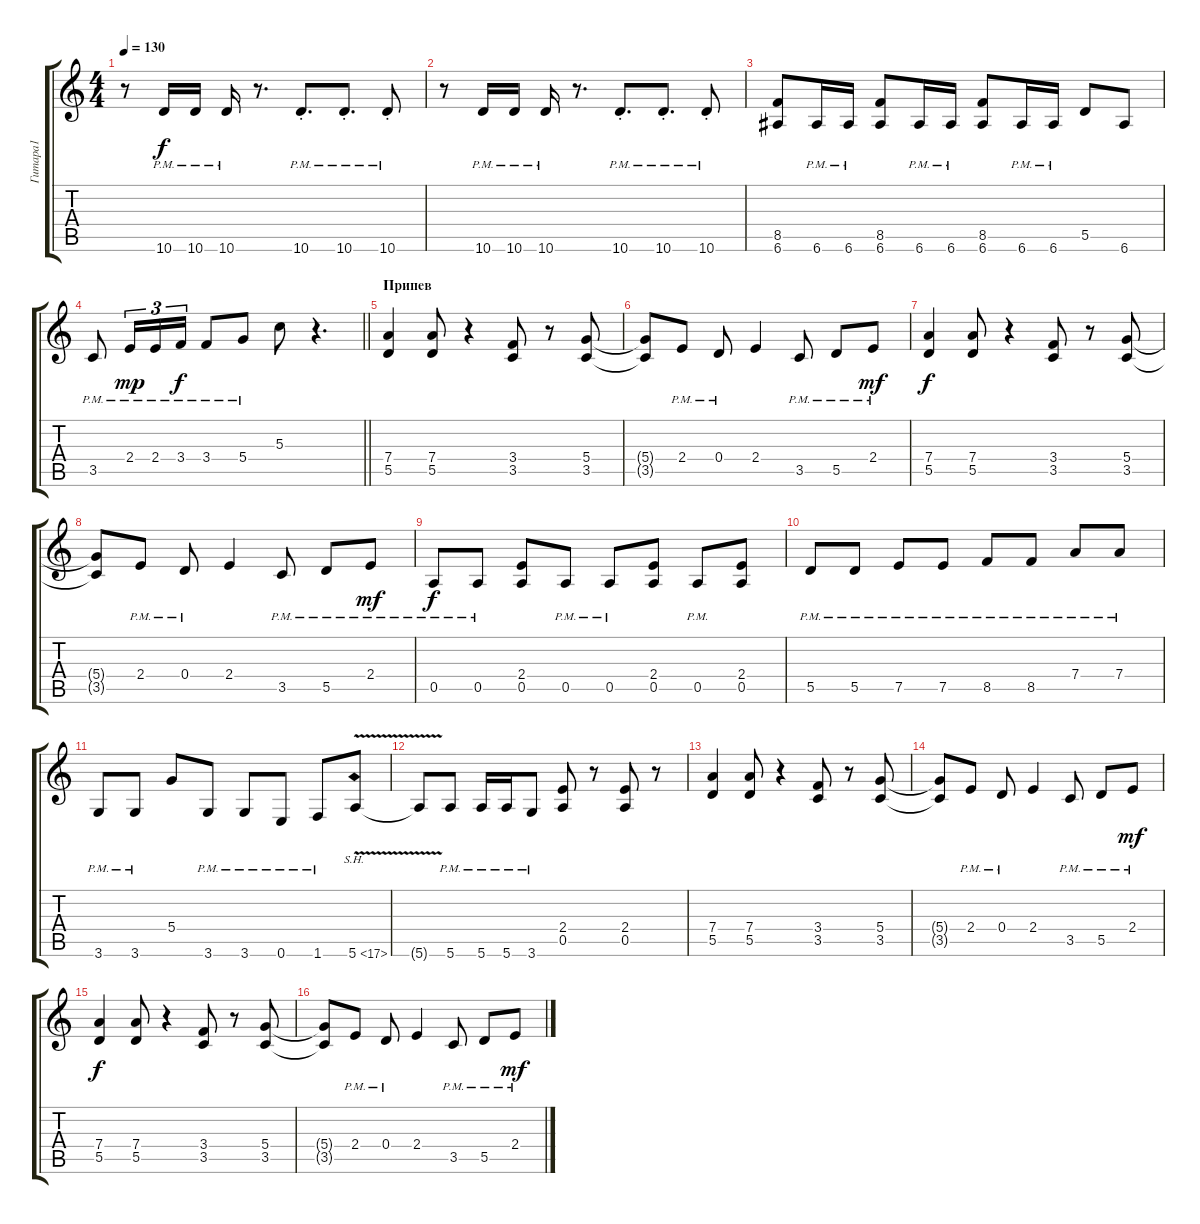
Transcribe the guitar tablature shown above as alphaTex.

\track ("Гитара1" "Гитара1") {instrument distortionguitar}
\staff {score tabs}
\tuning (E4 B3 G3 D3 A2 E2) {hide}
\ts (4 4)
\tempo 130
\clef g2
\ks c
r.8{dy f} 10.6{pm}.16 10.6{pm}.16 10.6{pm}.16 r.8{d} 10.6{pm st}.8{d} 10.6{pm st}.8{d} 10.6{pm st}.8 |
r.8 10.6{pm}.16 10.6{pm}.16 10.6{pm}.16 r.8{d} 10.6{pm st}.8{d} 10.6{pm st}.8{d} 10.6{pm st}.8 |
(8.5 6.6).8 6.6{pm}.16 6.6{pm}.16 (8.5 6.6).8 6.6{pm}.16 6.6{pm}.16 (8.5 6.6).8 6.6{pm}.16 6.6{pm}.16 5.5.8 6.6.8 |
\barLineRight lightlight
3.5{pm}.8 2.4{pm}.16{tu (3 2) dy mp} 2.4{pm}.16{tu (3 2)} 3.4{pm}.16{tu (3 2) dy f} 3.4{pm}.8 5.4{pm}.8 5.3.8 r.4{d} |
\section ("" "Припев")
(7.4 5.5).4 (7.4 5.5).8 r.4 (3.4 3.5).8 r.8 (5.4 3.5).8 |
(5.4{t} 3.5{t}).8 2.4{pm}.8 0.4{pm}.8 2.4.4 3.5{pm}.8 5.5{pm}.8 2.4{pm}.8{dy mf} |
(7.4 5.5).4{dy f} (7.4 5.5).8 r.4 (3.4 3.5).8 r.8 (5.4 3.5).8 |
(5.4{t} 3.5{t}).8 2.4{pm}.8 0.4{pm}.8 2.4.4 3.5{pm}.8 5.5{pm}.8 2.4{pm}.8{dy mf} |
0.5{pm}.8{dy f} 0.5{pm}.8 (2.4 0.5).8 0.5{pm}.8 0.5{pm}.8 (2.4 0.5).8 0.5{pm}.8 (2.4 0.5).8 |
5.5{pm}.8 5.5{pm}.8 7.5{pm}.8 7.5{pm}.8 8.5{pm}.8 8.5{pm}.8 7.4{pm}.8 7.4{pm}.8 |
3.6{pm}.8 3.6{pm}.8 5.4.8 3.6{pm}.8 3.6{pm}.8 0.6{pm}.8 1.6{pm}.8 5.6{sh 12 v}.8 |
5.6{t}.8 5.6{pm}.8 5.6{pm}.16 5.6{pm}.16 3.6{pm}.8 (2.4 0.5).8 r.8 (2.4 0.5).8 r.8 |
(7.4 5.5).4 (7.4 5.5).8 r.4 (3.4 3.5).8 r.8 (5.4 3.5).8 |
(5.4{t} 3.5{t}).8 2.4{pm}.8 0.4{pm}.8 2.4.4 3.5{pm}.8 5.5{pm}.8 2.4{pm}.8{dy mf} |
(7.4 5.5).4{dy f} (7.4 5.5).8 r.4 (3.4 3.5).8 r.8 (5.4 3.5).8 |
(5.4{t} 3.5{t}).8 2.4{pm}.8 0.4{pm}.8 2.4.4 3.5{pm}.8 5.5{pm}.8 2.4{pm}.8{dy mf}
